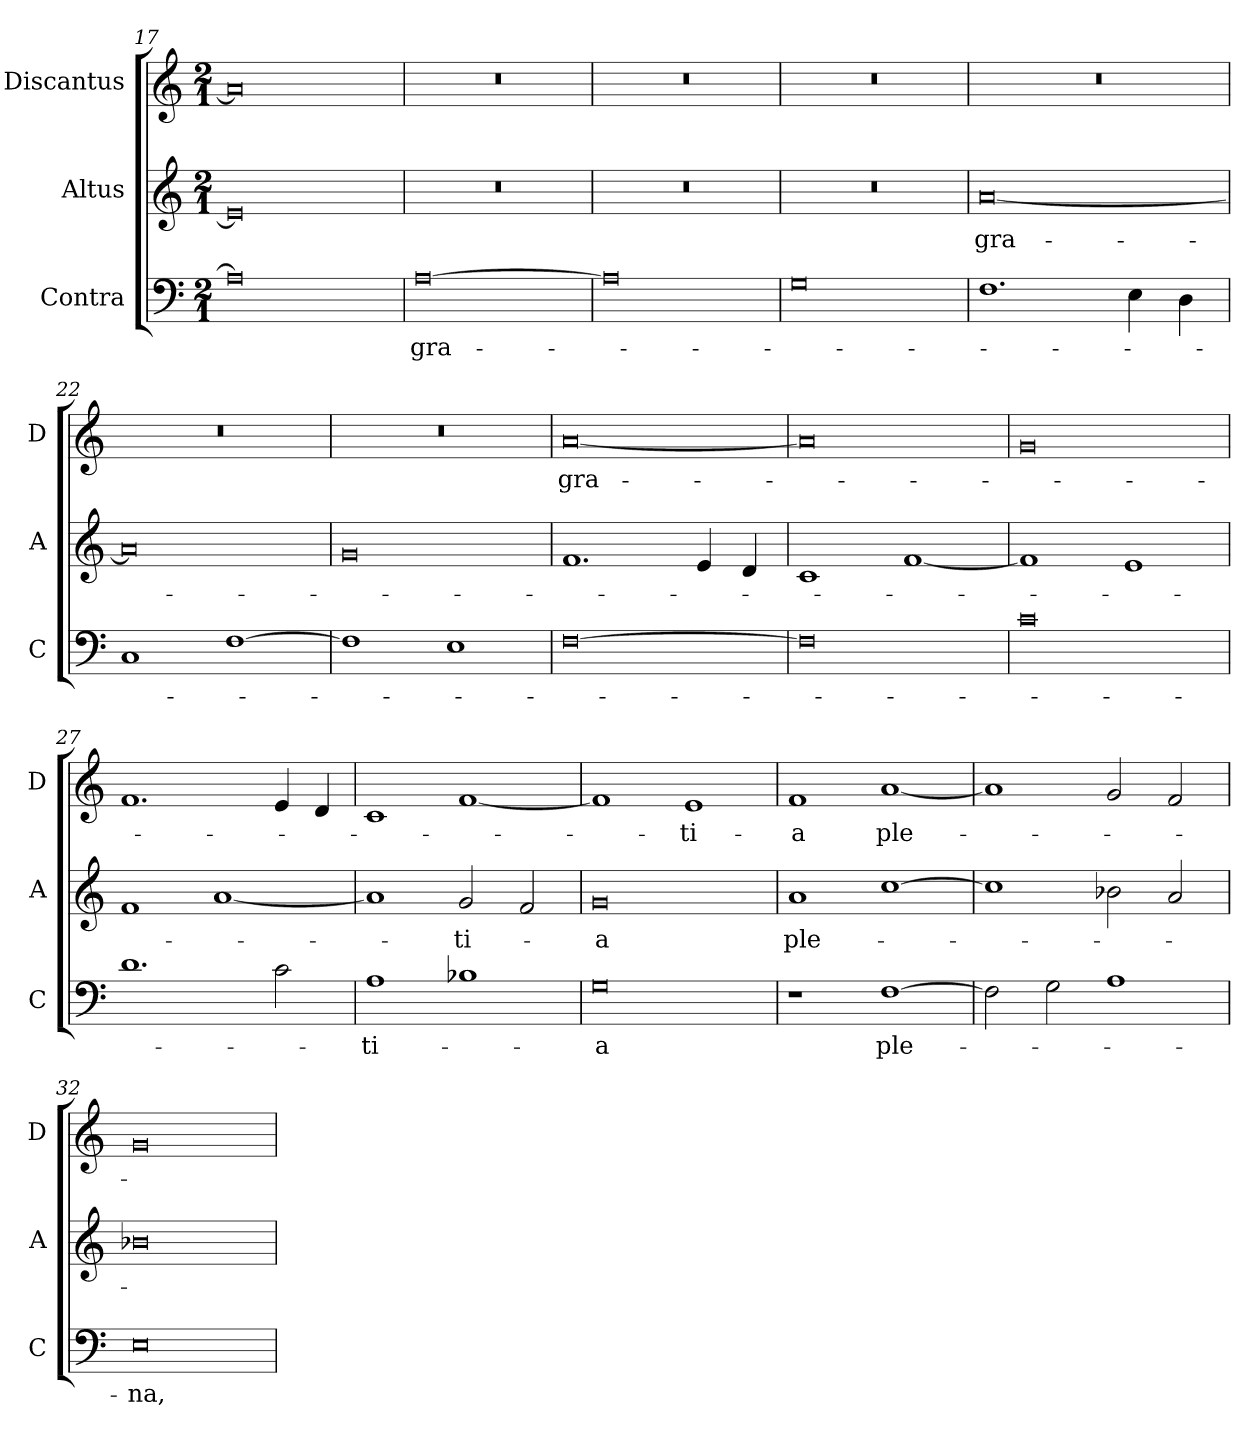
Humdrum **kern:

**kern	**text	**kern	**text	**kern	**text
*part3	*part3	*part2	*part2	*part1	*part1
*staff3	*staff3	*staff2	*staff2	*staff1	*staff1
*I"Contra	*	*I"Altus	*	*I"Discantus	*
*I'C	*	*I'A	*	*I'D	*
*clefF4	*	*clefG2	*	*clefG2	*
*k[]	*	*k[]	*	*k[]	*
*M2/1	*	*M2/1	*	*M2/1	*
=17	=17	=17	=17	=17	=17
0A]	.	0e]	.	0a]	.
=18	=18	=18	=18	=18	=18
[0A	gra-	0r	.	0r	.
=19	=19	=19	=19	=19	=19
0A]	.	0r	.	0r	.
=20	=20	=20	=20	=20	=20
0G	.	0r	.	0r	.
=21	=21	=21	=21	=21	=21
1.F	.	[0a	gra-	0r	.
4E\	.	.	.	.	.
4D\	.	.	.	.	.
=22	=22	=22	=22	=22	=22
1C	.	0a]	.	0r	.
[1F	.	.	.	.	.
=23	=23	=23	=23	=23	=23
1F]	.	0g	.	0r	.
1E	.	.	.	.	.
=24	=24	=24	=24	=24	=24
[0F	.	1.f	.	[0a	gra-
.	.	4e/	.	.	.
.	.	4d/	.	.	.
=25	=25	=25	=25	=25	=25
0F]	.	1c	.	0a]	.
.	.	[1f	.	.	.
=26	=26	=26	=26	=26	=26
0c	.	1f]	.	0g	.
.	.	1e	.	.	.
=27	=27	=27	=27	=27	=27
1.d	.	1f	.	1.f	.
.	.	[1a	.	.	.
2c\	.	.	.	4e/	.
.	.	.	.	4d/	.
=28	=28	=28	=28	=28	=28
1A	-ti-	1a]	.	1c	.
1B-X	.	2g/	-ti-	[1f	.
.	.	2f/	.	.	.
=29	=29	=29	=29	=29	=29
0G	-a	0g	-a	1f]	.
.	.	.	.	1e	-ti-
=30	=30	=30	=30	=30	=30
1r	.	1a	ple-	1f	-a
[1F	ple-	[1cc	.	[1a	ple-
=31	=31	=31	=31	=31	=31
2F\]	.	1cc]	.	1a]	.
2G\	.	.	.	.	.
1A	.	2b-X\	.	2g/	.
.	.	2a/	.	2f/	.
=32	=32	=32	=32	=32	=32
0E	-na,	0b-X	.	0g	.
=	=	=	=	=	=
*-	*-	*-	*-	*-	*-
